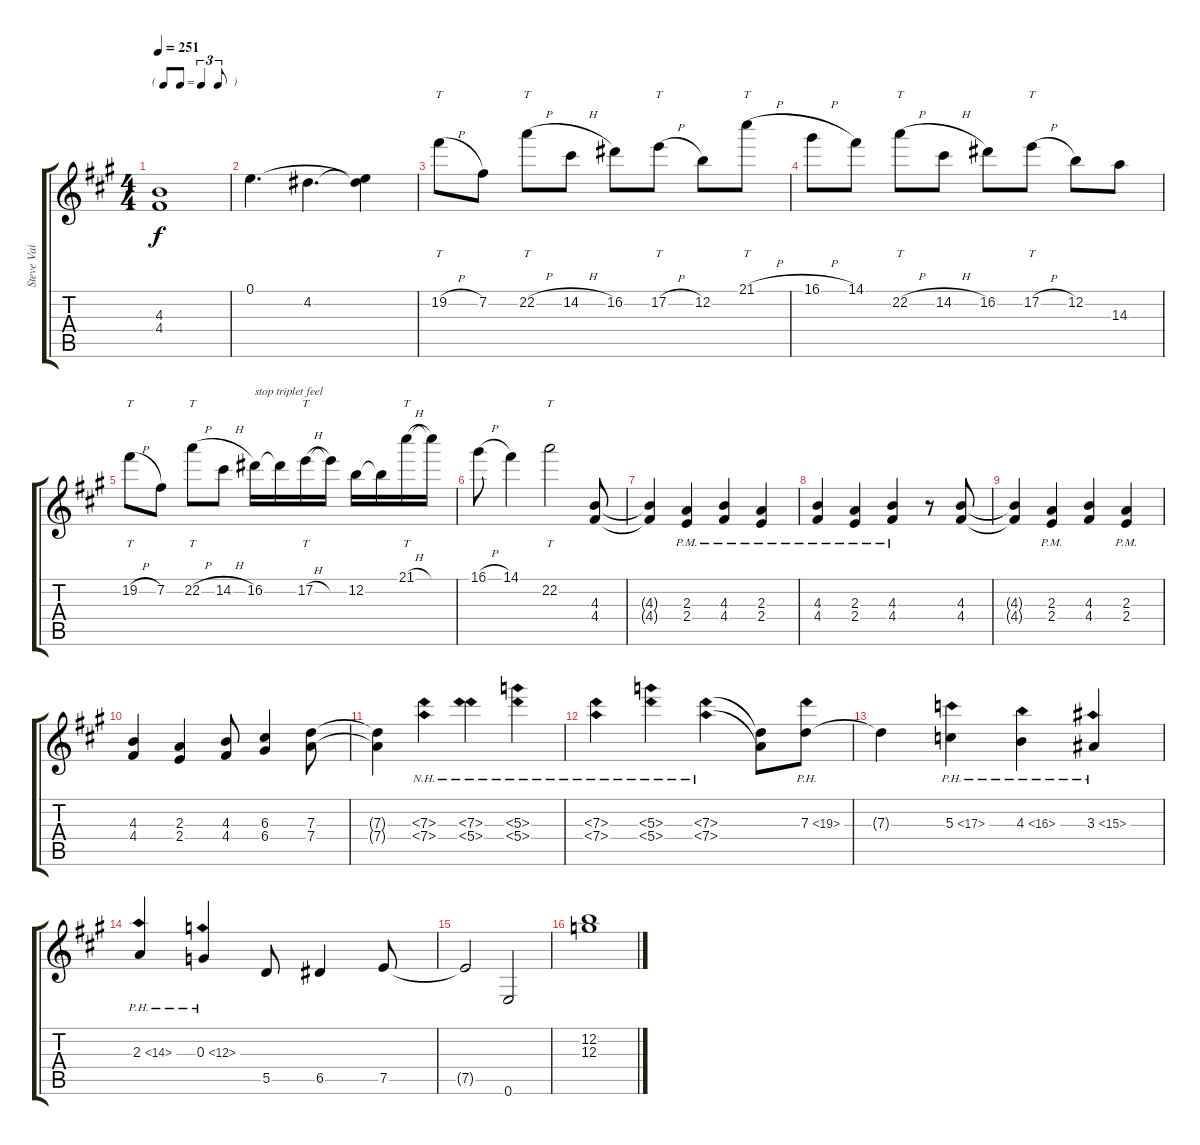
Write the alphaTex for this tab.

\track ("Steve Vai" "Steve Vai") {instrument distortionguitar}
\staff {score tabs}
\tuning (E4 B3 G3 D3 A2 E2) {hide}
\ts (4 4)
\tf triplet8th
\tempo 251
\clef g2
\ks f#minor
(4.3 4.4).1{dy f} |
0.1.4{d} 4.2.4{d} (0.1{t} 4.2{t}).4 |
19.2{h}.8{tt} 7.2.8 22.2{h}.8{tt} 14.2{h}.8 16.2.8 17.2{h}.8{tt} 12.2.8 21.1{h}.8{tt} |
16.1{h}.8 14.1.8 22.2{h}.8{tt} 14.2{h}.8 16.2.8 17.2{h}.8{tt} 12.2.8 14.3.8 |
19.2{h}.8{tt} 7.2.8 22.2{h}.8{tt} 14.2{h}.8 16.2.16{txt "stop triplet feel"} 16.2{t}.16 17.2{h}.16{tt} 17.2{t}.16 12.2.16 12.2{t}.16 21.1{h}.16{tt} 21.1{t}.16 |
16.1{h}.8 14.1.4 22.2.2{tt} (4.3 4.4).8 |
(4.3{t} 4.4{t}).4 (2.3{pm} 2.4{pm}).4 (4.3{pm} 4.4{pm}).4 (2.3{pm} 2.4{pm}).4 |
(4.3{pm} 4.4{pm}).4 (2.3{pm} 2.4{pm}).4 (4.3{pm} 4.4{pm}).4 r.8 (4.3 4.4).8 |
(4.3{t} 4.4{t}).4 (2.3{pm} 2.4{pm}).4 (4.3 4.4).4 (2.3{pm} 2.4{pm}).4 |
(4.3 4.4).4 (2.3 2.4).4 (4.3 4.4).8 (6.3 6.4).4 (7.3 7.4).8 |
(7.3{t} 7.4{t}).4 (7.3{nh} 7.4{nh}).4 (7.3{nh} 5.4{nh}).4 (5.3{nh} 5.4{nh}).4 |
(7.3{nh} 7.4{nh}).4 (5.3{nh} 5.4{nh}).4 (7.3{nh} 7.4{nh}).4 (7.3{t} 7.4{t}).8 7.3{ph 12}.8 |
7.3{t}.4 5.3{ph 12}.4 4.3{ph 12}.4 3.3{ph 12}.4 |
2.3{ph 12}.4 0.3{ph 12}.4 5.5.8 6.5.4 7.5.8 |
7.5{t}.2 0.6.2 |
(12.2 12.3).1
